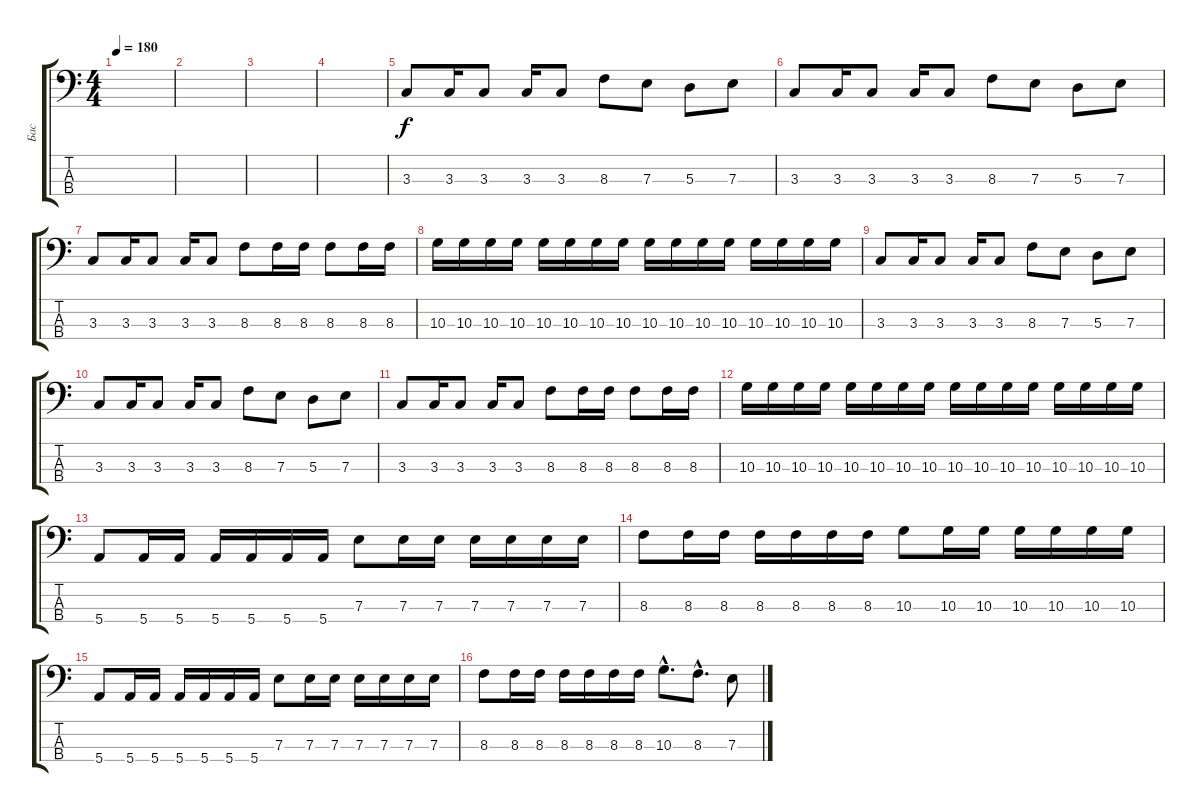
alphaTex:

\track ("Бас" "Бас") {instrument acousticguitarnylon}
\staff {score tabs}
\tuning (G2 D2 A1 E1) {hide}
\ts (4 4)
\tempo 180
\clef f4
\ks c
|
|
|
|
3.3.8 3.3.16 3.3.8 3.3.16 3.3.8 8.3.8 7.3.8 5.3.8 7.3.8 |
3.3.8 3.3.16 3.3.8 3.3.16 3.3.8 8.3.8 7.3.8 5.3.8 7.3.8 |
3.3.8 3.3.16 3.3.8 3.3.16 3.3.8 8.3.8 8.3.16 8.3.16 8.3.8 8.3.16 8.3.16 |
10.3.16 10.3.16 10.3.16 10.3.16 10.3.16 10.3.16 10.3.16 10.3.16 10.3.16 10.3.16 10.3.16 10.3.16 10.3.16 10.3.16 10.3.16 10.3.16 |
3.3.8 3.3.16 3.3.8 3.3.16 3.3.8 8.3.8 7.3.8 5.3.8 7.3.8 |
3.3.8 3.3.16 3.3.8 3.3.16 3.3.8 8.3.8 7.3.8 5.3.8 7.3.8 |
3.3.8 3.3.16 3.3.8 3.3.16 3.3.8 8.3.8 8.3.16 8.3.16 8.3.8 8.3.16 8.3.16 |
10.3.16 10.3.16 10.3.16 10.3.16 10.3.16 10.3.16 10.3.16 10.3.16 10.3.16 10.3.16 10.3.16 10.3.16 10.3.16 10.3.16 10.3.16 10.3.16 |
5.4.8 5.4.16 5.4.16 5.4.16 5.4.16 5.4.16 5.4.16 7.3.8 7.3.16 7.3.16 7.3.16 7.3.16 7.3.16 7.3.16 |
8.3.8 8.3.16 8.3.16 8.3.16 8.3.16 8.3.16 8.3.16 10.3.8 10.3.16 10.3.16 10.3.16 10.3.16 10.3.16 10.3.16 |
5.4.8 5.4.16 5.4.16 5.4.16 5.4.16 5.4.16 5.4.16 7.3.8 7.3.16 7.3.16 7.3.16 7.3.16 7.3.16 7.3.16 |
8.3.8 8.3.16 8.3.16 8.3.16 8.3.16 8.3.16 8.3.16 10.3{hac}.8{d} 8.3{hac}.8{d} 7.3.8
